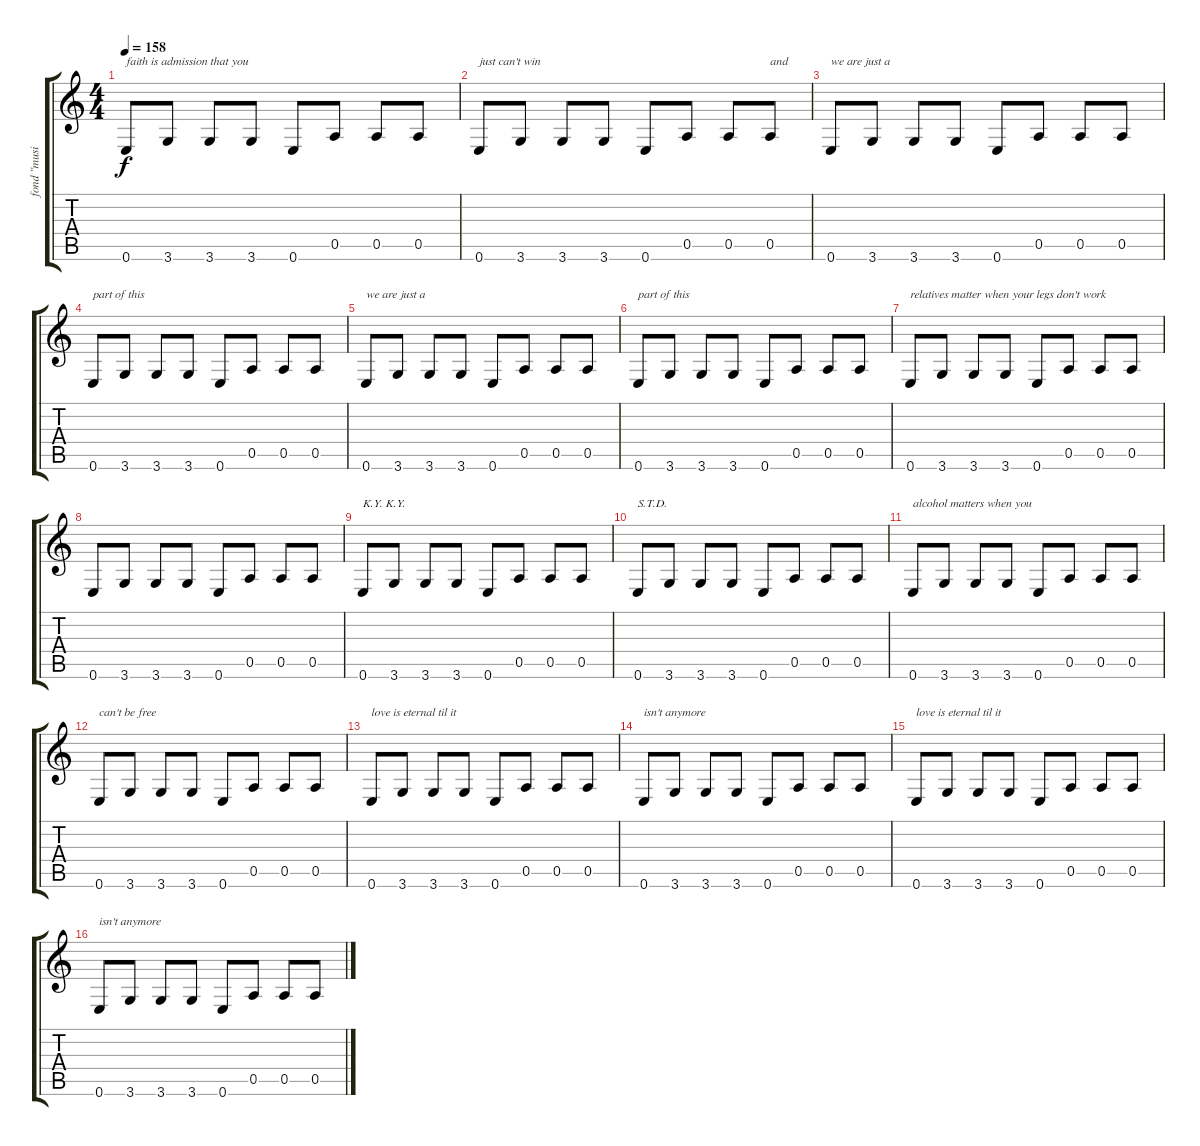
\track ("fond \"musical\"" "fond \"musi") {instrument distortionguitar}
\staff {score tabs}
\tuning (E4 B3 G3 D3 A2 E2) {hide}
\ts (4 4)
\tempo 158
\clef g2
\ks c
0.6.8{txt "faith is admission that you" dy f} 3.6.8 3.6.8 3.6.8 0.6.8 0.5.8 0.5.8 0.5.8 |
0.6.8{txt "just can't win"} 3.6.8 3.6.8 3.6.8 0.6.8 0.5.8 0.5.8 0.5.8{txt "and"} |
0.6.8{txt "we are just a"} 3.6.8 3.6.8 3.6.8 0.6.8 0.5.8 0.5.8 0.5.8 |
0.6.8{txt "part of this"} 3.6.8 3.6.8 3.6.8 0.6.8 0.5.8 0.5.8 0.5.8 |
0.6.8{txt "we are just a"} 3.6.8 3.6.8 3.6.8 0.6.8 0.5.8 0.5.8 0.5.8 |
0.6.8{txt "part of this"} 3.6.8 3.6.8 3.6.8 0.6.8 0.5.8 0.5.8 0.5.8 |
0.6.8{txt "relatives matter when your legs don't work"} 3.6.8 3.6.8 3.6.8 0.6.8 0.5.8 0.5.8 0.5.8 |
0.6.8 3.6.8 3.6.8 3.6.8 0.6.8 0.5.8 0.5.8 0.5.8 |
0.6.8{txt "K.Y. K.Y."} 3.6.8 3.6.8 3.6.8 0.6.8 0.5.8 0.5.8 0.5.8 |
0.6.8{txt "S.T.D."} 3.6.8 3.6.8 3.6.8 0.6.8 0.5.8 0.5.8 0.5.8 |
0.6.8{txt "alcohol matters when you"} 3.6.8 3.6.8 3.6.8 0.6.8 0.5.8 0.5.8 0.5.8 |
0.6.8{txt "can't be free"} 3.6.8 3.6.8 3.6.8 0.6.8 0.5.8 0.5.8 0.5.8 |
0.6.8{txt "love is eternal til it"} 3.6.8 3.6.8 3.6.8 0.6.8 0.5.8 0.5.8 0.5.8 |
0.6.8{txt "isn't anymore"} 3.6.8 3.6.8 3.6.8 0.6.8 0.5.8 0.5.8 0.5.8 |
0.6.8{txt "love is eternal til it"} 3.6.8 3.6.8 3.6.8 0.6.8 0.5.8 0.5.8 0.5.8 |
0.6.8{txt "isn't anymore"} 3.6.8 3.6.8 3.6.8 0.6.8 0.5.8 0.5.8 0.5.8
